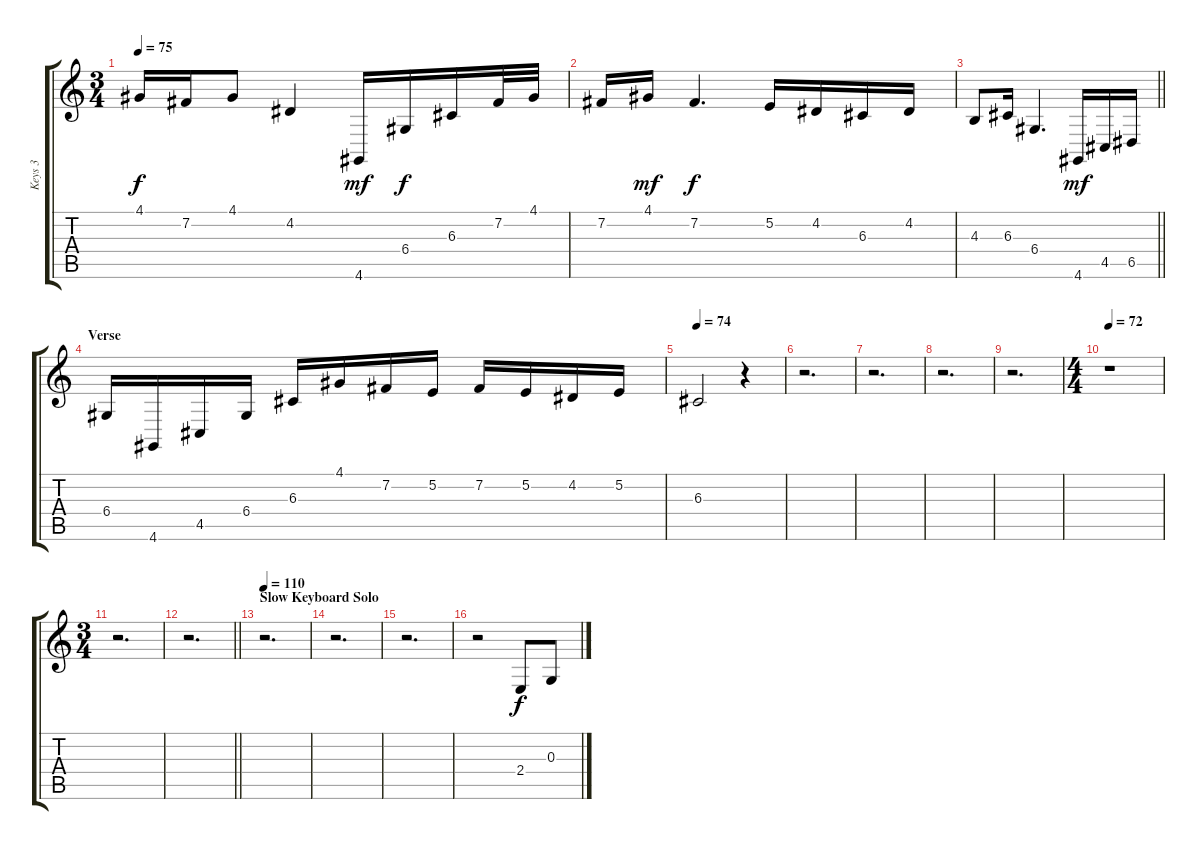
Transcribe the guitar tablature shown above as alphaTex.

\track ("Keys 3" "Keys 3") {instrument lead1square}
\staff {score tabs}
\tuning (E4 B3 G3 D3 A2 E2) {hide}
\ts (3 4)
\tempo 75
\clef g2
\ks c
4.1.16{dy f} 7.2.16 4.1.8 4.2.4 4.6.16{dy mf} 6.4.16{dy f} 6.3.16 7.2.32 4.1.32 |
7.2.16 4.1.16{dy mf} 7.2.4{d dy f} 5.2.16 4.2.16 6.3.16 4.2.16 |
\barLineRight lightlight
4.3.8 6.3.16 6.4.4{d} 4.6.16{dy mf} 4.5.16 6.5.16 |
\section ("" "Verse")
6.4.16 4.6.16 4.5.16 6.4.16 6.3.16 4.1.16 7.2.16 5.2.16 7.2.16 5.2.16 4.2.16 5.2.16 |
\tempo 74
6.3.2 r.4 |
r.2{d} |
r.2{d} |
r.2{d} |
r.2{d} |
\ts (4 4)
\tempo 72
r.1 |
\ts (3 4)
r.2{d} |
\barLineRight lightlight
r.2{d} |
\section ("" "Slow Keyboard Solo")
\tempo 110
r.2{d} |
r.2{d} |
r.2{d} |
r.2 2.4.8{dy f} 0.3.8
